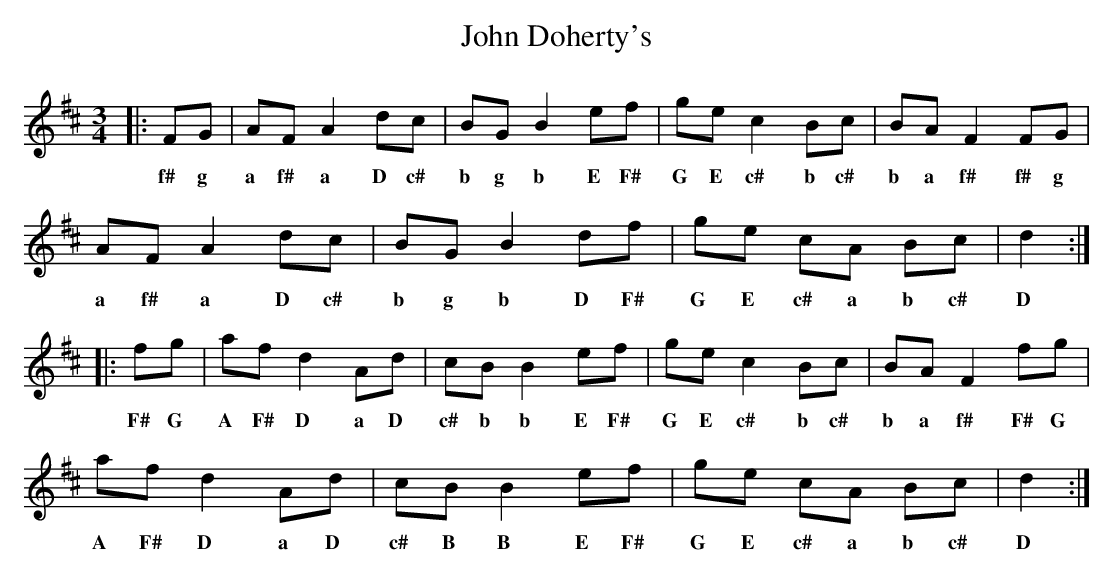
X:1
T:John Doherty's
M:3/4
L:1/8
K:D
|:FG|AF A2 dc|BG B2 ef|ge c2 Bc|BA F2 FG|
w:f# g a f# a D c# b g b E F# G E c# b c# b a f# f# g
AF A2 dc|BG B2 df|ge cA Bc|d2:|
w:a f# a D c# b g b D F# G E c# a b c# D
|:fg|af d2 Ad|cB B2 ef|ge c2 Bc|BA F2 fg|
w:F# G A F# D a D c# b b E F# G E c# b c# b a f# F# G
af d2 Ad|cB B2 ef|ge cA Bc|d2:|
w:A F# D a D c# B B E F# G E c# a b c# D
